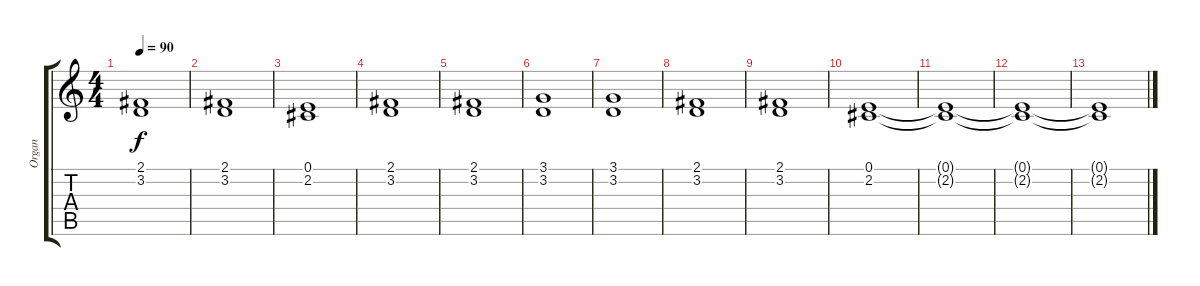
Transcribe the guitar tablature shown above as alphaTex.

\track ("Organ" "Organ") {instrument percussiveorgan}
\staff {score tabs}
\tuning (E4 B3 G3 D3 A2 E2) {hide}
\ts (4 4)
\tempo 90
\clef g2
\ks c
(2.1 3.2).1{dy f} |
(2.1 3.2).1 |
(0.1 2.2).1 |
(2.1 3.2).1 |
(2.1 3.2).1 |
(3.1 3.2).1 |
(3.1 3.2).1 |
(2.1 3.2).1 |
(2.1 3.2).1 |
(0.1 2.2).1 |
(0.1{t} 2.2{t}).1 |
(0.1{t} 2.2{t}).1 |
(0.1{t} 2.2{t}).1
